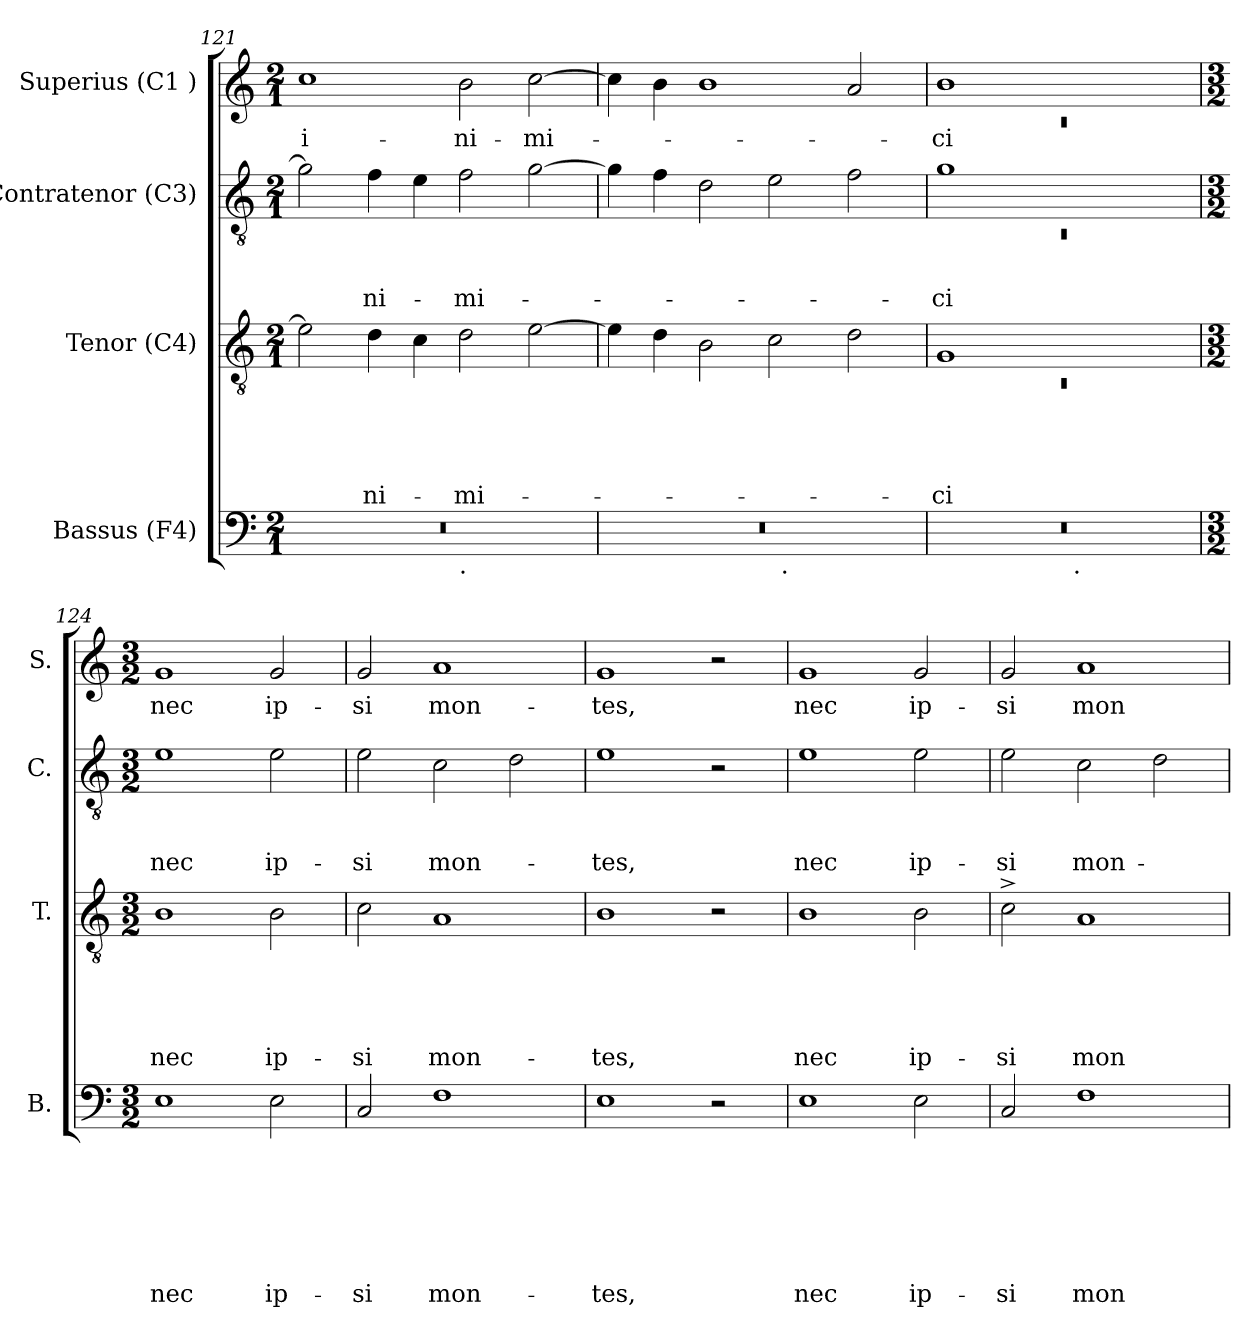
**kern	**text	**text	**text	**text	**text	**text	**text	**kern	**text	**text	**text	**text	**text	**kern	**text	**text	**text	**kern	**text
*part4	*part4	*part4	*part4	*part4	*part4	*part4	*part4	*part3	*part3	*part3	*part3	*part3	*part3	*part2	*part2	*part2	*part2	*part1	*part1
*staff4	*staff4	*staff4	*staff4	*staff4	*staff4	*staff4	*staff4	*staff3	*staff3	*staff3	*staff3	*staff3	*staff3	*staff2	*staff2	*staff2	*staff2	*staff1	*staff1
*I"Bassus (F4)	*	*	*	*	*	*	*	*I"Tenor (C4)	*	*	*	*	*	*I"Contratenor (C3)	*	*	*	*I"Superius (C1 )	*
*I'B.	*	*	*	*	*	*	*	*I'T.	*	*	*	*	*	*I'C.	*	*	*	*I'S.	*
*clefF4	*	*	*	*	*	*	*	*clefGv2	*	*	*	*	*	*clefGv2	*	*	*	*clefG2	*
*k[]	*	*	*	*	*	*	*	*k[]	*	*	*	*	*	*k[]	*	*	*	*k[]	*
*C:	*	*	*	*	*	*	*	*C:	*	*	*	*	*	*C:	*	*	*	*C:	*
*M2/1	*	*	*	*	*	*	*	*M2/1	*	*	*	*	*	*M2/1	*	*	*	*M2/1	*
=121	=121	=121	=121	=121	=121	=121	=121	=121	=121	=121	=121	=121	=121	=121	=121	=121	=121	=121	=121
!	!	!	!	!	!	!	!	!	!	!	!	!	!	!	!	!	!	!	!LO:LY:b:rj
*^	*	*	*	*	*	*	*	*	*	*	*	*	*	*	*	*	*	*	*
0r	1ryy	.	.	.	.	.	.	.	2e\]	.	.	.	.	.	2g\]	.	.	.	1cc	i-
!	!	!	!	!	!	!	!	!	!	!	!	!	!	!LO:LY:b	!	!	!	!LO:LY:b	!	!
.	.	.	.	.	.	.	.	.	4d\	.	.	.	.	-ni-	4f\	.	.	-ni-	.	.
.	.	.	.	.	.	.	.	.	4c\	.	.	.	.	.	4e\	.	.	.	.	.
!	!LO:TX:b:t=.	!	!	!	!	!	!	!	!	!	!	!	!	!	!	!	!	!	!	!
!	!	!	!	!	!	!	!	!	!	!	!	!	!	!LO:LY:b	!	!	!	!LO:LY:b	!	!LO:LY:b
.	1ryy	.	.	.	.	.	.	.	2d\	.	.	.	.	-mi-	2f\	.	.	-mi-	2b\	-ni-
!	!	!	!	!	!	!	!	!	!	!	!	!	!	!	!	!	!	!	!	!LO:LY:b
.	.	.	.	.	.	.	.	.	[<2e\	.	.	.	.	.	[<2g\	.	.	.	[<2cc\	-mi-
!!LO:LB:g=z
=122	=122	=122	=122	=122	=122	=122	=122	=122	=122	=122	=122	=122	=122	=122	=122	=122	=122	=122	=122	=122
0r	1ryy	.	.	.	.	.	.	.	4e\]	.	.	.	.	.	4g\]	.	.	.	4cc\]	.
.	.	.	.	.	.	.	.	.	4d\	.	.	.	.	.	4f\	.	.	.	4b\	.
.	.	.	.	.	.	.	.	.	2B\	.	.	.	.	.	2d\	.	.	.	1b	.
.	32ryy	.	.	.	.	.	.	.	2c\	.	.	.	.	.	2e\	.	.	.	.	.
!	!LO:TX:b:t=.	!	!	!	!	!	!	!	!	!	!	!	!	!	!	!	!	!	!	!
.	2ryy	.	.	.	.	.	.	.	.	.	.	.	.	.	.	.	.	.	.	.
.	.	.	.	.	.	.	.	.	2d\	.	.	.	.	.	2f\	.	.	.	2a/	.
.	4...ryy	.	.	.	.	.	.	.	.	.	.	.	.	.	.	.	.	.	.	.
=123	=123	=123	=123	=123	=123	=123	=123	=123	=123	=123	=123	=123	=123	=123	=123	=123	=123	=123	=123	=123
*	*	*	*	*	*	*	*	*	*^	*	*	*	*	*	*^	*	*	*	*^	*
!	!	!	!	!	!	!	!	!	!	!LO:N:vis=1	!	!	!	!	!LO:LY:b	!	!LO:N:vis=1	!	!	!LO:LY:b	!	!LO:N:vis=1	!LO:LY:b
0r	2ryy	.	.	.	.	.	.	.	1G	0rC	.	.	.	.	-ci	1g	0rC	.	.	-ci	1b	0rc	-ci
.	4...ryy	.	.	.	.	.	.	.	.	.	.	.	.	.	.	.	.	.	.	.	.	.	.
!	!LO:TX:b:t=.	!	!	!	!	!	!	!	!	!	!	!	!	!	!	!	!	!	!	!	!	!	!
.	1ryy	.	.	.	.	.	.	.	.	.	.	.	.	.	.	.	.	.	.	.	.	.	.
.	.	.	.	.	.	.	.	.	1ryy	.	.	.	.	.	.	1ryy	.	.	.	.	1ryy	.	.
.	32ryy	.	.	.	.	.	.	.	.	.	.	.	.	.	.	.	.	.	.	.	.	.	.
*v	*v	*	*	*	*	*	*	*	*	*	*	*	*	*	*	*v	*v	*	*	*	*v	*v	*
*	*	*	*	*	*	*	*	*v	*v	*	*	*	*	*	*	*	*	*	*	*
=124	=124	=124	=124	=124	=124	=124	=124	=124	=124	=124	=124	=124	=124	=124	=124	=124	=124	=124	=124
*M3/2	*	*	*	*	*	*	*	*M3/2	*	*	*	*	*	*M3/2	*	*	*	*M3/2	*
*^	*	*	*	*	*	*	*	*^	*	*	*	*	*	*^	*	*	*	*^	*
!	!	!	!	!	!	!	!	!LO:LY:b	!	!	!	!	!	!	!LO:LY:b	!	!	!	!	!LO:LY:b	!	!	!LO:LY:b
*v	*v	*	*	*	*	*	*	*	*	*	*	*	*	*	*	*v	*v	*	*	*	*v	*v	*
*	*	*	*	*	*	*	*	*v	*v	*	*	*	*	*	*	*	*	*	*	*
1E	.	.	.	.	.	.	-nec	1B	.	.	.	.	nec	1e	.	.	nec	1g	nec
!	!	!	!	!	!	!	!LO:LY:b	!	!	!	!	!	!LO:LY:b	!	!	!	!LO:LY:b	!	!LO:LY:b
2E\	.	.	.	.	.	.	ip-	2B\	.	.	.	.	ip-	2e\	.	.	ip-	2g/	ip-
=125	=125	=125	=125	=125	=125	=125	=125	=125	=125	=125	=125	=125	=125	=125	=125	=125	=125	=125	=125
!	!	!	!	!	!	!	!LO:LY:b	!	!	!	!	!	!LO:LY:b	!	!	!	!LO:LY:b	!	!LO:LY:b
2C/	.	.	.	.	.	.	-si	2c\	.	.	.	.	-si	2e\	.	.	-si	2g/	-si
!	!	!	!	!	!	!	!LO:LY:b	!	!	!	!	!	!LO:LY:b	!	!	!	!LO:LY:b	!	!LO:LY:b
1F	.	.	.	.	.	.	mon-	1A	.	.	.	.	mon-	2c\	.	.	mon-	1a	mon-
.	.	.	.	.	.	.	.	.	.	.	.	.	.	2d\	.	.	.	.	.
=126	=126	=126	=126	=126	=126	=126	=126	=126	=126	=126	=126	=126	=126	=126	=126	=126	=126	=126	=126
!	!	!	!	!	!	!	!LO:LY:b	!	!	!	!	!	!LO:LY:b	!	!	!	!LO:LY:b	!	!LO:LY:b
1E	.	.	.	.	.	.	-tes,	1B	.	.	.	.	-tes,	1e	.	.	-tes,	1g	-tes,
2r	.	.	.	.	.	.	.	2r	.	.	.	.	.	2r	.	.	.	2r	.
=127	=127	=127	=127	=127	=127	=127	=127	=127	=127	=127	=127	=127	=127	=127	=127	=127	=127	=127	=127
!	!	!	!	!	!	!	!LO:LY:b	!	!	!	!	!	!LO:LY:b	!	!	!	!LO:LY:b	!	!LO:LY:b
1E	.	.	.	.	.	.	nec	1B	.	.	.	.	nec	1e	.	.	nec	1g	nec
!	!	!	!	!	!	!	!LO:LY:b	!	!	!	!	!	!LO:LY:b	!	!	!	!LO:LY:b	!	!LO:LY:b
2E\	.	.	.	.	.	.	ip-	2B\	.	.	.	.	ip-	2e\	.	.	ip-	2g/	ip-
!!LO:PB:g=z
=128	=128	=128	=128	=128	=128	=128	=128	=128	=128	=128	=128	=128	=128	=128	=128	=128	=128	=128	=128
!	!	!	!	!	!	!	!LO:LY:b	!	!	!	!	!	!LO:LY:b	!	!	!	!LO:LY:b	!	!LO:LY:b
2C/	.	.	.	.	.	.	-si	2c^>\	.	.	.	.	-si	2e\	.	.	-si	2g/	-si
!	!	!	!	!	!	!	!LO:LY:b	!	!	!	!	!	!LO:LY:b	!	!	!	!LO:LY:b	!	!LO:LY:b
1F	.	.	.	.	.	.	mon-	1A	.	.	.	.	mon-	2c\	.	.	mon-	1a	mon-
.	.	.	.	.	.	.	.	.	.	.	.	.	.	2d\	.	.	.	.	.
=	=	=	=	=	=	=	=	=	=	=	=	=	=	=	=	=	=	=	=
*-	*-	*-	*-	*-	*-	*-	*-	*-	*-	*-	*-	*-	*-	*-	*-	*-	*-	*-	*-
